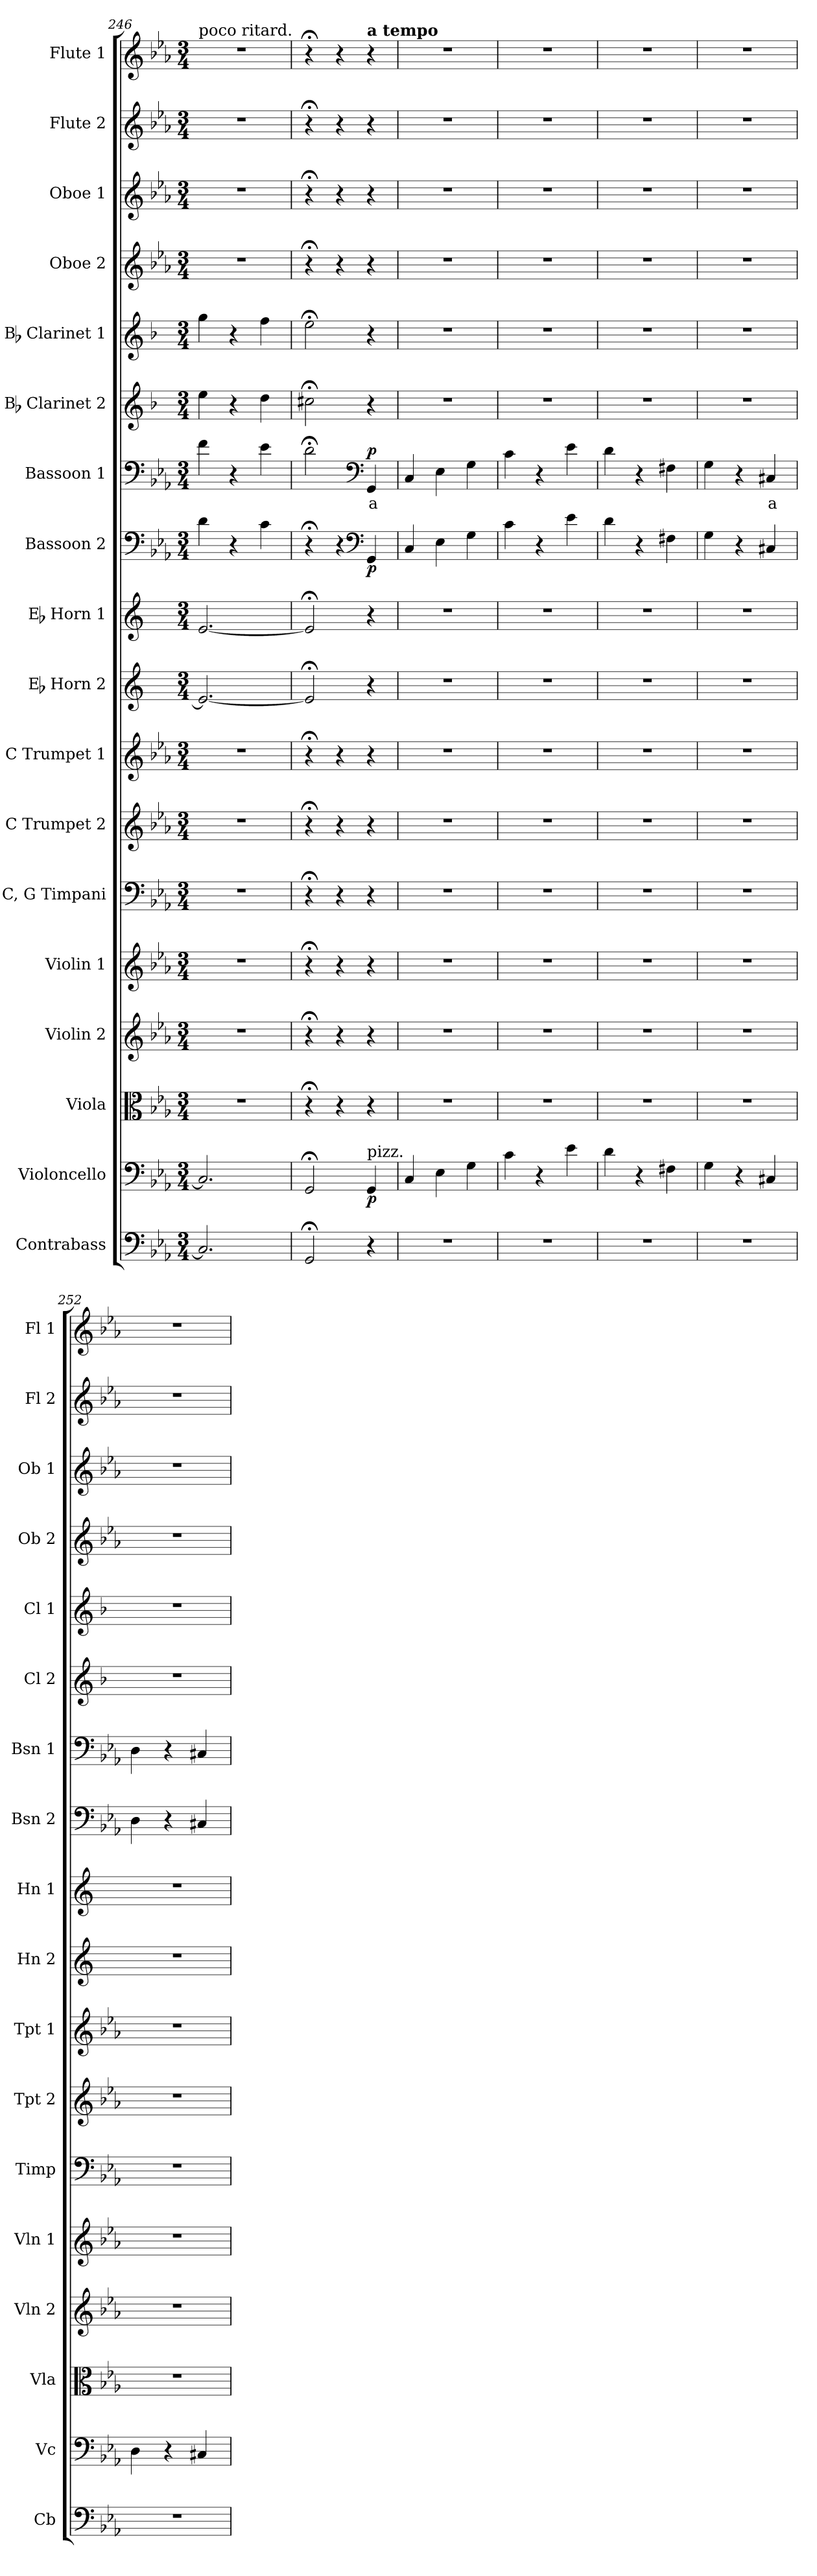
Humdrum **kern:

**kern	**kern	**dynam	**kern	**kern	**kern	**kern	**kern	**kern	**kern	**kern	**kern	**dynam	**kern	**text	**dynam	**kern	**kern	**kern	**kern	**kern	**kern
*part18	*part17	*part17	*part16	*part15	*part14	*part13	*part12	*part11	*part10	*part9	*part8	*part8	*part7	*part7	*part7	*part6	*part5	*part4	*part3	*part2	*part1
*staff18	*staff17	*staff17	*staff16	*staff15	*staff14	*staff13	*staff12	*staff11	*staff10	*staff9	*staff8	*staff8	*staff7	*staff7	*staff7	*staff6	*staff5	*staff4	*staff3	*staff2	*staff1
*I"Contrabass	*I"Violoncello	*	*I"Viola	*I"Violin 2	*I"Violin 1	*I"C, G Timpani	*I"C Trumpet 2	*I"C Trumpet 1	*I"Eb Horn 2	*I"Eb Horn 1	*I"Bassoon 2	*	*I"Bassoon 1	*	*	*I"Bb Clarinet 2	*I"Bb Clarinet 1	*I"Oboe 2	*I"Oboe 1	*I"Flute 2	*I"Flute 1
*I'Cb	*I'Vc	*	*I'Vla	*I'Vln 2	*I'Vln 1	*I'Timp	*I'Tpt 2	*I'Tpt 1	*I'Hn 2	*I'Hn 1	*I'Bsn 2	*	*I'Bsn 1	*	*	*I'Cl 2	*I'Cl 1	*I'Ob 2	*I'Ob 1	*I'Fl 2	*I'Fl 1
*clefF4	*clefF4	*	*clefC3	*clefG2	*clefG2	*clefF4	*clefG2	*clefG2	*clefG2	*clefG2	*clefF4	*	*clefF4	*	*	*clefG2	*clefG2	*clefG2	*clefG2	*clefG2	*clefG2
*ITrd7c12	*	*	*	*	*	*	*	*	*ITrd5c9	*ITrd5c9	*	*	*	*	*	*ITrd1c2	*ITrd1c2	*	*	*	*
*k[b-e-a-]	*k[b-e-a-]	*	*k[b-e-a-]	*k[b-e-a-]	*k[b-e-a-]	*k[b-e-a-]	*k[b-e-a-]	*k[b-e-a-]	*k[b-e-a-]	*k[b-e-a-]	*k[b-e-a-]	*	*k[b-e-a-]	*	*	*k[b-e-a-]	*k[b-e-a-]	*k[b-e-a-]	*k[b-e-a-]	*k[b-e-a-]	*k[b-e-a-]
*M3/4	*M3/4	*	*M3/4	*M3/4	*M3/4	*M3/4	*M3/4	*M3/4	*M3/4	*M3/4	*M3/4	*	*M3/4	*	*	*M3/4	*M3/4	*M3/4	*M3/4	*M3/4	*M3/4
=246	=246	=246	=246	=246	=246	=246	=246	=246	=246	=246	=246	=246	=246	=246	=246	=246	=246	=246	=246	=246	=246
!	!	!	!	!	!	!	!	!	!	!	!	!	!	!	!	!	!	!	!	!	!LO:TX:a:t=poco ritard.
2.CC/]	2.C/]	.	2.r	2.r	2.r	2.r	2.r	2.r	2.G/_	[2.G/	4d\	.	4f\	.	.	4dd\	4ff\	2.r	2.r	2.r	2.r
.	.	.	.	.	.	.	.	.	.	.	4r	.	4r	.	.	4r	4r	.	.	.	.
.	.	.	.	.	.	.	.	.	.	.	4c\	.	4e-\	.	.	4cc\	4ee-\	.	.	.	.
=247	=247	=247	=247	=247	=247	=247	=247	=247	=247	=247	=247	=247	=247	=247	=247	=247	=247	=247	=247	=247	=247
2GGG;</	2GG;</	.	4r;<	4r;<	4r;<	4r;<	4r;<	4r;<	2G;</]	2G;</]	4r;<	.	2d;<\	.	.	2bn;<\	2dd;<\	4r;<	4r;<	4r;<	4r;<
.	.	.	4r	4r	4r	4r	4r	4r	.	.	4r	.	.	.	.	.	.	4r	4r	4r	4r
*	*	*	*	*	*	*	*	*	*	*	*clefF4	*	*clefF4	*	*	*	*	*	*	*	*
!	!	!	!	!	!	!	!	!	!	!	!	!	!	!	!	!	!	!	!	!	!LO:TX:a:B:t=a tempo
!	!LO:TX:a:t=pizz.	!	!	!	!	!	!	!	!	!	!	!	!	!	!	!	!	!	!	!	!
!	!	!LO:DY:b	!	!	!	!	!	!	!	!	!	!LO:DY:b	!	!LO:LY:b:color=#FF0000	!LO:DY:b	!	!	!	!	!	!
4r	4GG/	p	4r	4r	4r	4r	4r	4r	4r	4r	4GG/	p	4GG/	a	p	4r	4r	4r	4r	4r	4r
=248	=248	=248	=248	=248	=248	=248	=248	=248	=248	=248	=248	=248	=248	=248	=248	=248	=248	=248	=248	=248	=248
2.r	4C/	.	2.r	2.r	2.r	2.r	2.r	2.r	2.r	2.r	4C/	.	4C/	.	.	2.r	2.r	2.r	2.r	2.r	2.r
.	4E-\	.	.	.	.	.	.	.	.	.	4E-\	.	4E-\	.	.	.	.	.	.	.	.
.	4G\	.	.	.	.	.	.	.	.	.	4G\	.	4G\	.	.	.	.	.	.	.	.
=249	=249	=249	=249	=249	=249	=249	=249	=249	=249	=249	=249	=249	=249	=249	=249	=249	=249	=249	=249	=249	=249
2.r	4c\	.	2.r	2.r	2.r	2.r	2.r	2.r	2.r	2.r	4c\	.	4c\	.	.	2.r	2.r	2.r	2.r	2.r	2.r
.	4r	.	.	.	.	.	.	.	.	.	4r	.	4r	.	.	.	.	.	.	.	.
.	4e-\	.	.	.	.	.	.	.	.	.	4e-\	.	4e-\	.	.	.	.	.	.	.	.
=250	=250	=250	=250	=250	=250	=250	=250	=250	=250	=250	=250	=250	=250	=250	=250	=250	=250	=250	=250	=250	=250
2.r	4d\	.	2.r	2.r	2.r	2.r	2.r	2.r	2.r	2.r	4d\	.	4d\	.	.	2.r	2.r	2.r	2.r	2.r	2.r
.	4r	.	.	.	.	.	.	.	.	.	4r	.	4r	.	.	.	.	.	.	.	.
.	4F#X\	.	.	.	.	.	.	.	.	.	4F#X\	.	4F#X\	.	.	.	.	.	.	.	.
=251	=251	=251	=251	=251	=251	=251	=251	=251	=251	=251	=251	=251	=251	=251	=251	=251	=251	=251	=251	=251	=251
2.r	4G\	.	2.r	2.r	2.r	2.r	2.r	2.r	2.r	2.r	4G\	.	4G\	.	.	2.r	2.r	2.r	2.r	2.r	2.r
.	4r	.	.	.	.	.	.	.	.	.	4r	.	4r	.	.	.	.	.	.	.	.
!	!	!	!	!	!	!	!	!	!	!	!	!	!	!LO:LY:b:color=#FF0000	!	!	!	!	!	!	!
.	4C#X/	.	.	.	.	.	.	.	.	.	4C#X/	.	4C#X/	a	.	.	.	.	.	.	.
=252	=252	=252	=252	=252	=252	=252	=252	=252	=252	=252	=252	=252	=252	=252	=252	=252	=252	=252	=252	=252	=252
2.r	4D\	.	2.r	2.r	2.r	2.r	2.r	2.r	2.r	2.r	4D\	.	4D\	.	.	2.r	2.r	2.r	2.r	2.r	2.r
.	4r	.	.	.	.	.	.	.	.	.	4r	.	4r	.	.	.	.	.	.	.	.
.	4C#X/	.	.	.	.	.	.	.	.	.	4C#X/	.	4C#X/	.	.	.	.	.	.	.	.
=	=	=	=	=	=	=	=	=	=	=	=	=	=	=	=	=	=	=	=	=	=
*-	*-	*-	*-	*-	*-	*-	*-	*-	*-	*-	*-	*-	*-	*-	*-	*-	*-	*-	*-	*-	*-
